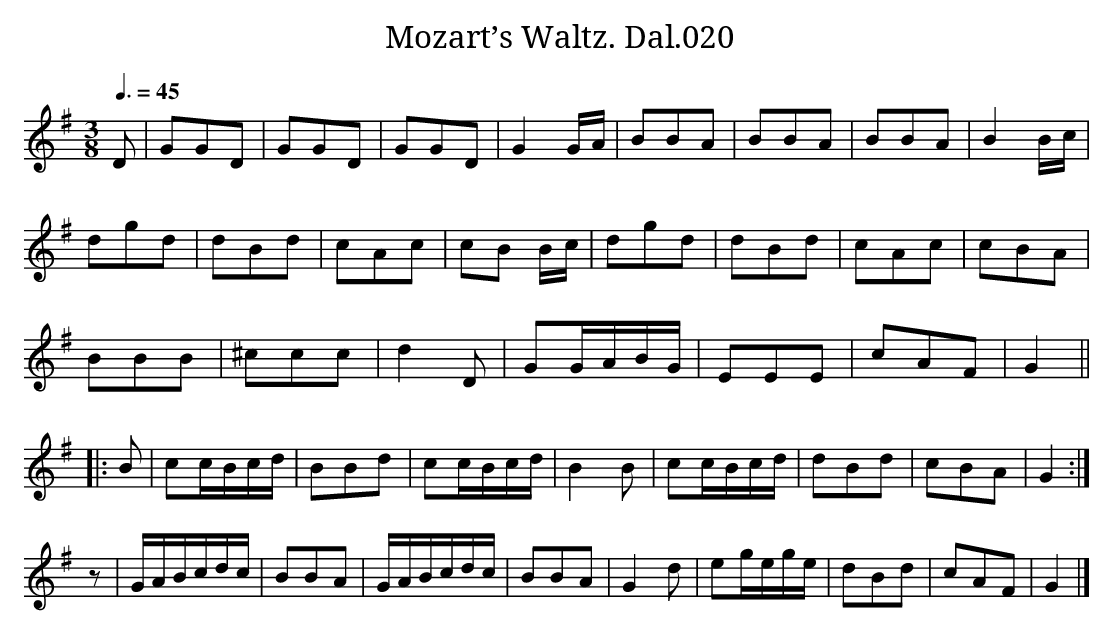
X:1
T:Mozart’s Waltz. Dal.020
M:3/8
L:1/8
Q:3/8=45
K:G
D | GGD | GGD | GGD | G2G/A/ | BBA | BBA | BBA | B2 B/c/ |
dgd | dBd | cAc | cB B/c/ | dgd | dBd | cAc | cBA |
BBB | ^ccc | d2D | GG/A/B/G/ | EEE | cAF | G2 ||
|: B |cc/B/c/d/ | BBd | cc/B/c/d/ | B2 B | cc/B/c/d/ | dBd | cBA | G2 :|
z |G/A/B/c/d/c/ | BBA | G/A/B/c/d/c/ | BBA | G2d |eg/e/g/e/ | dBd | cAF | G2 |]
